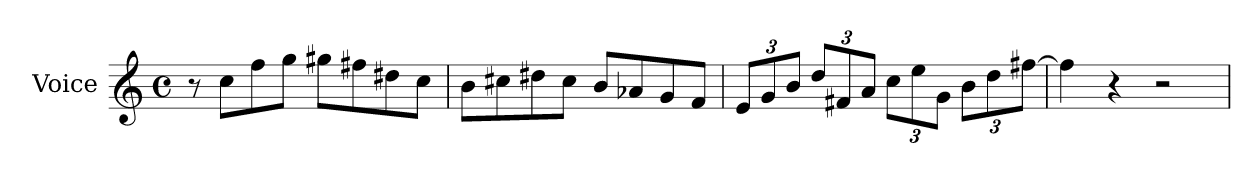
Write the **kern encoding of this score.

**kern
*part1
*staff1
*I"Voice
*I'Voice
*clefG2
*M4/4
*met(c)
=1
8r
8cc\L
8ff\
8gg\J
8gg#X\L
8ff#X\
8dd#X\
8cc\J
=2
8b\L
8cc#X\
8dd#X\
8cc#\J
8b/L
8a-X/
8g/
8f/J
=3
12e/L
12g/
12b/J
12dd/L
12f#X/
12a/J
12cc\L
12ee\
12g\J
12b\L
12dd\
[>12ff#X\J
=4
4ff#\]
4r
2rcc
=
*-
